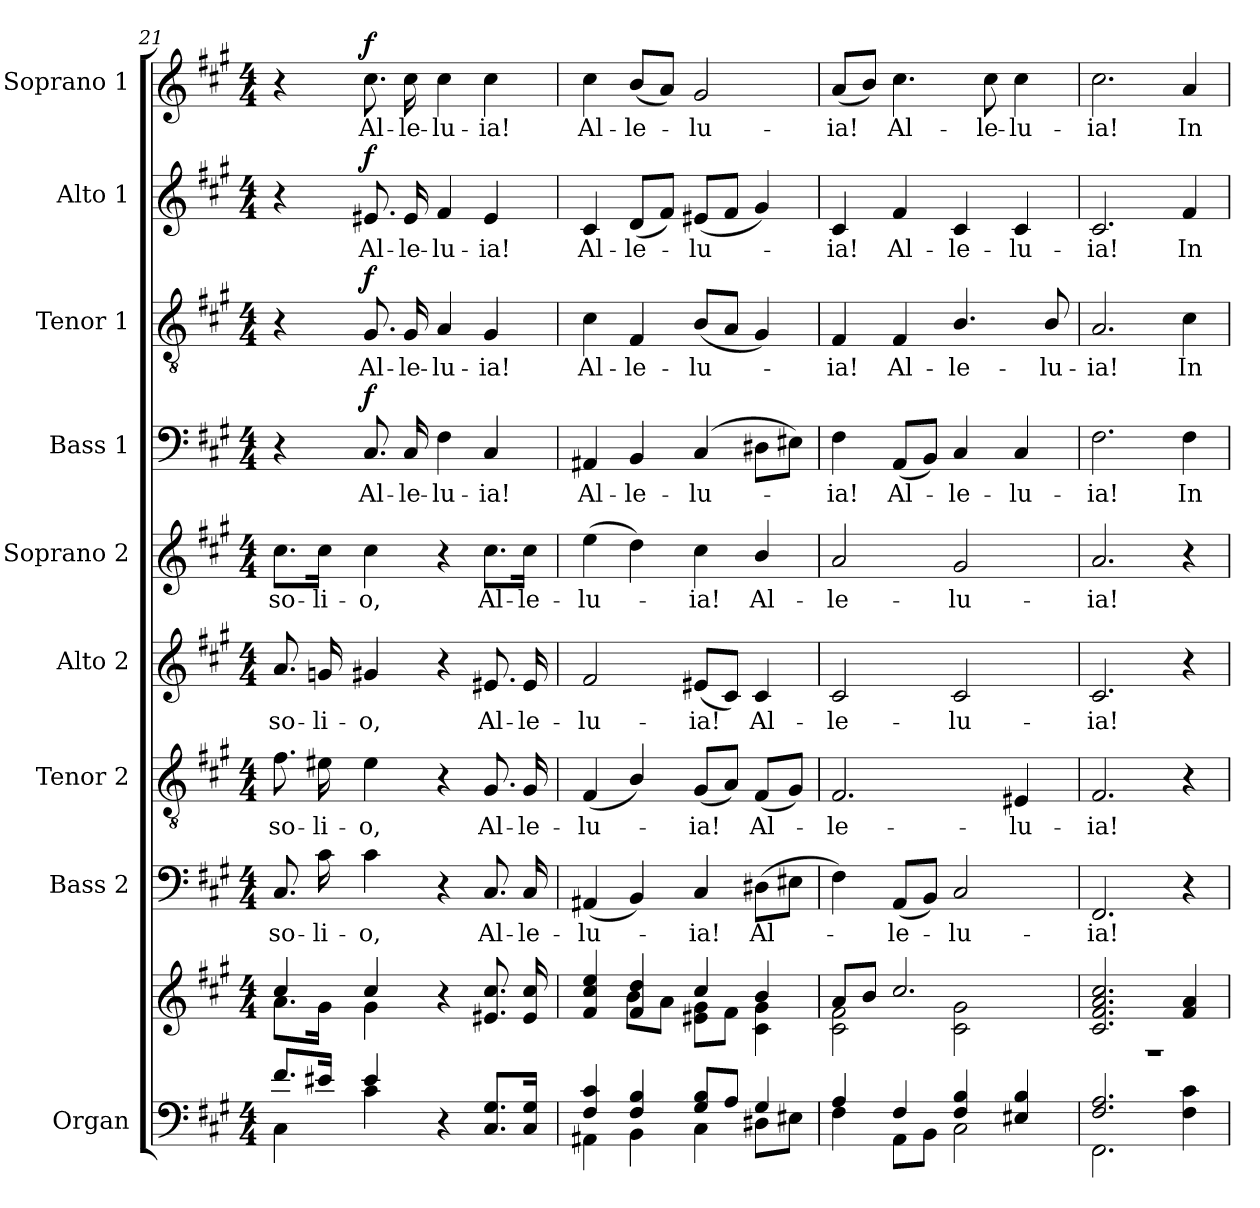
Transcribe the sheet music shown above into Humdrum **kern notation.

**kern	**kern	**kern	**text	**kern	**text	**kern	**text	**kern	**text	**kern	**text	**dynam	**kern	**text	**dynam	**kern	**text	**dynam	**kern	**text	**dynam
*part9	*part9	*part8	*part8	*part7	*part7	*part6	*part6	*part5	*part5	*part4	*part4	*part4	*part3	*part3	*part3	*part2	*part2	*part2	*part1	*part1	*part1
*staff10	*staff9	*staff8	*staff8	*staff7	*staff7	*staff6	*staff6	*staff5	*staff5	*staff4	*staff4	*staff4	*staff3	*staff3	*staff3	*staff2	*staff2	*staff2	*staff1	*staff1	*staff1
*I"Organ	*	*I"Bass 2	*	*I"Tenor 2	*	*I"Alto 2	*	*I"Soprano 2	*	*I"Bass 1	*	*	*I"Tenor 1	*	*	*I"Alto 1	*	*	*I"Soprano 1	*	*
*	*	*I'B 2	*	*I'T 2	*	*I'A 2	*	*I'S 2	*	*I'B.1	*	*	*I'T 1	*	*	*I'A 1	*	*	*I'S 1	*	*
*clefF4	*clefG2	*clefF4	*	*clefGv2	*	*clefG2	*	*clefG2	*	*clefF4	*	*	*clefGv2	*	*	*clefG2	*	*	*clefG2	*	*
*k[f#c#g#]	*k[f#c#g#]	*k[f#c#g#]	*	*k[f#c#g#]	*	*k[f#c#g#]	*	*k[f#c#g#]	*	*k[f#c#g#]	*	*	*k[f#c#g#]	*	*	*k[f#c#g#]	*	*	*k[f#c#g#]	*	*
*A:	*A:	*A:	*	*A:	*	*A:	*	*A:	*	*A:	*	*	*A:	*	*	*A:	*	*	*A:	*	*
*M4/4	*M4/4	*M4/4	*	*M4/4	*	*M4/4	*	*M4/4	*	*M4/4	*	*	*M4/4	*	*	*M4/4	*	*	*M4/4	*	*
=21	=21	=21	=21	=21	=21	=21	=21	=21	=21	=21	=21	=21	=21	=21	=21	=21	=21	=21	=21	=21	=21
*^	*^	*	*	*	*	*	*	*	*	*	*	*	*	*	*	*	*	*	*	*	*
!	!	!	!	!	!LO:LY:b	!	!LO:LY:b	!	!LO:LY:b	!	!LO:LY:b	!	!	!	!	!	!	!	!	!	!	!	!
8.f#/L	4C#\	4cc#/	8.a\L	8.C#	so-	8.f#	so-	8.a	so-	8.cc#\L	so-	4r	.	.	4r	.	.	4r	.	.	4r	.	.
!	!	!	!	!	!LO:LY:b	!	!LO:LY:b	!	!LO:LY:b	!	!LO:LY:b	!	!	!	!	!	!	!	!	!	!	!	!
16e#X/J	.	.	16g#\J	16c#	-li-	16e#X	-li-	16gn	-li-	16cc#\Jk	-li-	.	.	.	.	.	.	.	.	.	.	.	.
!	!	!	!	!	!LO:LY:b	!	!LO:LY:b	!	!LO:LY:b	!	!LO:LY:b	!	!LO:LY:b	!LO:DY:b	!	!LO:LY:b	!LO:DY:b	!	!LO:LY:b	!LO:DY:b	!	!LO:LY:b	!LO:DY:b
4e#/	4c#\	4cc#/	4g#\	4c#	-o,	4e#	-o,	4g#X	-o,	4cc#	-o,	8.C#	Al-	f	8.G#	Al-	f	8.e#X	Al-	f	8.cc#	Al-	f
!	!	!	!	!	!	!	!	!	!	!	!	!	!LO:LY:b	!	!	!LO:LY:b	!	!	!LO:LY:b	!	!	!LO:LY:b	!
.	.	.	.	.	.	.	.	.	.	.	.	16C#	-le-	.	16G#	-le-	.	16e#	-le-	.	16cc#	-le-	.
!	!	!	!	!	!	!	!	!	!	!	!	!	!LO:LY:b	!	!	!LO:LY:b	!	!	!LO:LY:b	!	!	!LO:LY:b	!
4r	2ryy	4r	2ryy	4r	.	4r	.	4r	.	4r	.	4F#	-lu-	.	4A	-lu-	.	4f#	-lu-	.	4cc#	-lu-	.
!	!	!	!	!	!LO:LY:b	!	!LO:LY:b	!	!LO:LY:b	!	!LO:LY:b	!	!LO:LY:b	!	!	!LO:LY:b	!	!	!LO:LY:b	!	!	!LO:LY:b	!
8.C#/ 8.G#/L	.	8.e#X/ 8.cc#/	.	8.C#	Al-	8.G#	Al-	8.e#X	Al-	8.cc#\L	Al-	4C#	-ia!	.	4G#	-ia!	.	4e#	-ia!	.	4cc#	-ia!	.
!	!	!	!	!	!LO:LY:b	!	!LO:LY:b	!	!LO:LY:b	!	!LO:LY:b	!	!	!	!	!	!	!	!	!	!	!	!
16C#/ 16G#/J	.	16e#/ 16cc#/	.	16C#	-le-	16G#	-le-	16e#	-le-	16cc#\Jk	-le-	.	.	.	.	.	.	.	.	.	.	.	.
=22	=22	=22	=22	=22	=22	=22	=22	=22	=22	=22	=22	=22	=22	=22	=22	=22	=22	=22	=22	=22	=22	=22	=22
!	!	!	!	!	!LO:LY:b	!	!LO:LY:b	!	!LO:LY:b	!	!LO:LY:b	!	!LO:LY:b	!	!	!LO:LY:b	!	!	!LO:LY:b	!	!	!LO:LY:b	!
4F#/ 4c#/	4AA#X\	4f#/ 4cc#/ 4ee/	4ryy	(<4AA#X	-lu-	(<4F#	-lu-	2f#	-lu-	(>4ee	-lu-	4AA#X	Al-	.	4c#	Al-	.	4c#	Al-	.	4cc#	Al-	.
!	!	!	!	!	!	!	!	!	!	!	!	!	!LO:LY:b	!	!	!LO:LY:b	!	!	!LO:LY:b	!	!	!LO:LY:b	!
4F#/ 4B/	4BB\	4f#/ 4dd/	8b\L	4BB)	.	4B/)	.	.	.	4dd)	.	4BB	-le-	.	4F#	-le-	.	(<8dL	-le-	.	(<8bL	-le-	.
.	.	.	8a\J	.	.	.	.	.	.	.	.	.	.	.	.	.	.	8f#J)	.	.	8aJ)	.	.
!	!	!	!	!	!LO:LY:b	!	!LO:LY:b	!	!LO:LY:b	!	!LO:LY:b	!	!LO:LY:b	!	!	!LO:LY:b	!	!	!LO:LY:b	!	!	!LO:LY:b	!
8G#/ 8B/L	4C#\	4cc#/	8e#X\ 8g#\L	4C#	ia!	(<8G#L	ia!	(<8e#XL	-ia!	4cc#	ia!	(>4C#	-lu-	.	(<8BL	-lu-	.	(<8e#XL	lu-	.	2g#	lu-	.
8A/J	.	.	8f#\J	.	.	8AJ)	.	8c#J)	.	.	.	.	.	.	8AJ	.	.	8f#J	.	.	.	.	.
!	!	!	!	!	!LO:LY:b	!	!LO:LY:b	!	!LO:LY:b	!	!LO:LY:b	!	!	!	!	!	!	!	!	!	!	!	!
4G#/	8D#X\L	4b/	4c#\ 4g#\	(>8D#XL	Al-	(<8F#L	Al-	4c#	Al-	4b/	Al-	8D#XL	.	.	4G#)	.	.	4g#)	.	.	.	.	.
.	8E#X\J	.	.	8E#XJ	.	8G#J)	.	.	.	.	.	8E#XJ)	.	.	.	.	.	.	.	.	.	.	.
=23	=23	=23	=23	=23	=23	=23	=23	=23	=23	=23	=23	=23	=23	=23	=23	=23	=23	=23	=23	=23	=23	=23	=23
!	!	!	!	!	!	!	!LO:LY:b	!	!LO:LY:b	!	!LO:LY:b	!	!LO:LY:b	!	!	!LO:LY:b	!	!	!LO:LY:b	!	!	!LO:LY:b	!
4A/	4F#\	8a/L	2c#\ 2f#\	4F#)	.	2.F#	le-	2c#	-le-	2a	-le-	4F#	ia!	.	4F#	ia!	.	4c#	ia!	.	(<8aL	-ia!	.
.	.	8b/J	.	.	.	.	.	.	.	.	.	.	.	.	.	.	.	.	.	.	8bJ)	.	.
!	!	!	!	!	!LO:LY:b	!	!	!	!	!	!	!	!LO:LY:b	!	!	!LO:LY:b	!	!	!LO:LY:b	!	!	!LO:LY:b	!
4F#/	8AA\L	2.cc#/	.	(<8AAL	le-	.	.	.	.	.	.	(<8AAL	Al-	.	4F#	Al-	.	4f#	Al-	.	4.cc#	Al-	.
.	8BB\J	.	.	8BBJ)	.	.	.	.	.	.	.	8BBJ)	.	.	.	.	.	.	.	.	.	.	.
!	!	!	!	!	!LO:LY:b	!	!	!	!LO:LY:b	!	!LO:LY:b	!	!LO:LY:b	!	!	!LO:LY:b	!	!	!LO:LY:b	!	!	!	!
4F#/ 4B/	2C#\	.	2c#\ 2g#\	2C#	lu-	.	.	2c#	-lu-	2g#	-lu-	4C#	le-	.	4.B/	-le-	.	4c#	-le-	.	.	.	.
!	!	!	!	!	!	!	!	!	!	!	!	!	!	!	!	!	!	!	!	!	!	!LO:LY:b	!
.	.	.	.	.	.	.	.	.	.	.	.	.	.	.	.	.	.	.	.	.	8cc#	-le-	.
!	!	!	!	!	!	!	!LO:LY:b	!	!	!	!	!	!LO:LY:b	!	!	!	!	!	!LO:LY:b	!	!	!LO:LY:b	!
4E#X/ 4B/	.	.	.	.	.	4E#X	-lu-	.	.	.	.	4C#	-lu-	.	.	.	.	4c#	-lu-	.	4cc#	-lu-	.
!	!	!	!	!	!	!	!	!	!	!	!	!	!	!	!	!LO:LY:b	!	!	!	!	!	!	!
.	.	.	.	.	.	.	.	.	.	.	.	.	.	.	8B/	-lu-	.	.	.	.	.	.	.
=24	=24	=24	=24	=24	=24	=24	=24	=24	=24	=24	=24	=24	=24	=24	=24	=24	=24	=24	=24	=24	=24	=24	=24
!	!	!	!	!	!LO:LY:b	!	!LO:LY:b	!	!LO:LY:b	!	!LO:LY:b	!	!LO:LY:b	!	!	!LO:LY:b	!	!	!LO:LY:b	!	!	!LO:LY:b	!
2.F#/ 2.A/	2.FF#\	2.c#/ 2.f#/ 2.a/ 2.cc#/	1r	2.FF#	-ia!	2.F#	-ia!	2.c#	-ia!	2.a	-ia!	2.F#	-ia!	.	2.A	-ia!	.	2.c#	-ia!	.	2.cc#	-ia!	.
!	!	!	!	!	!	!	!	!	!	!	!	!	!LO:LY:b	!	!	!LO:LY:b	!	!	!LO:LY:b	!	!	!LO:LY:b	!
4ryy	4F#\ 4c#\	4f#/ 4a/	.	4r	.	4r	.	4r	.	4r	.	4F#	In	.	4c#	In	.	4f#	In	.	4a	In	.
*v	*v	*	*	*	*	*	*	*	*	*	*	*	*	*	*	*	*	*	*	*	*	*	*
*	*v	*v	*	*	*	*	*	*	*	*	*	*	*	*	*	*	*	*	*	*	*	*
=	=	=	=	=	=	=	=	=	=	=	=	=	=	=	=	=	=	=	=	=	=
*-	*-	*-	*-	*-	*-	*-	*-	*-	*-	*-	*-	*-	*-	*-	*-	*-	*-	*-	*-	*-	*-
